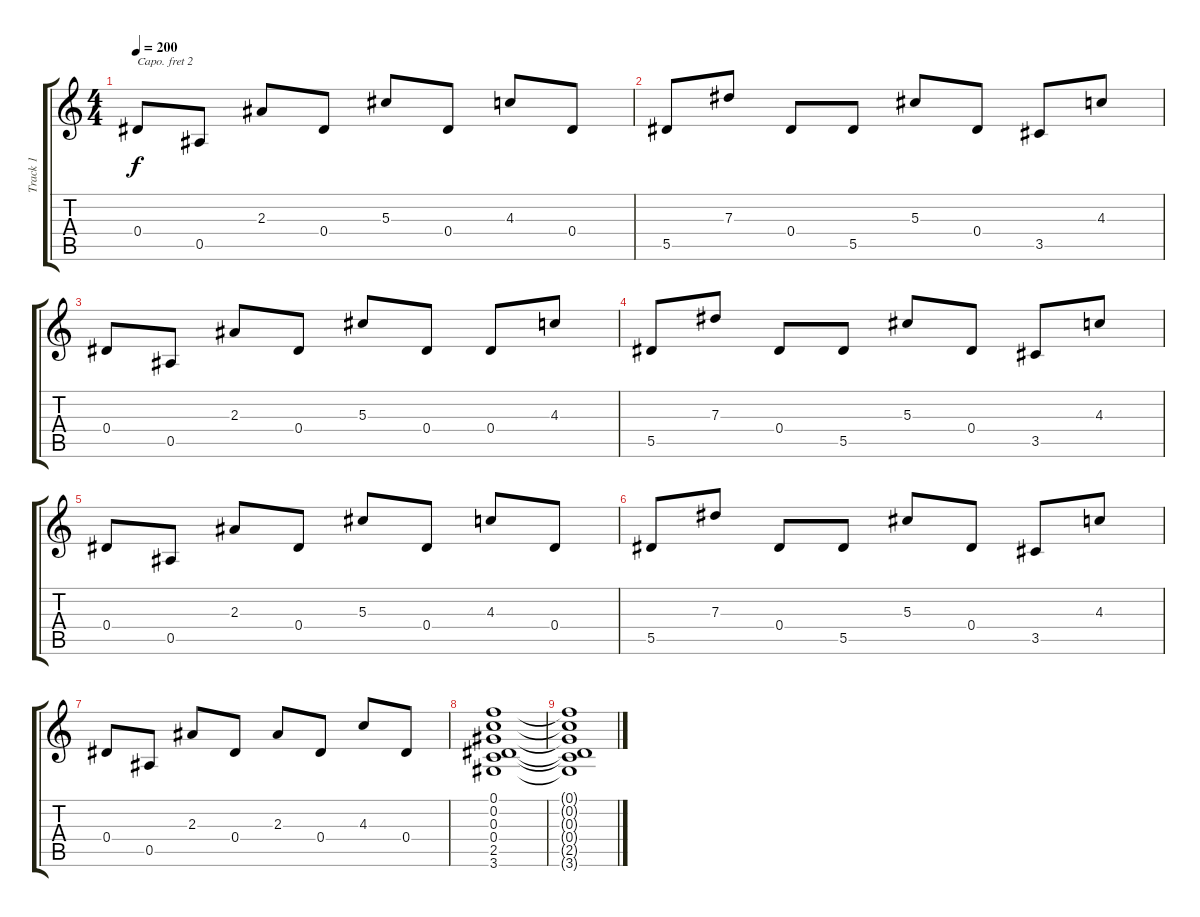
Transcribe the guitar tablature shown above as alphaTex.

\track ("Track 1" "Track 1") {instrument acousticguitarsteel}
\staff {score tabs}
\capo 2
\tuning (Eb4 Bb3 Gb3 Db3 Ab2 Eb2) {hide}
\ts (4 4)
\tempo 200
\clef g2
\ks c
0.4.8{dy f} 0.5.8 2.3.8 0.4.8 5.3.8 0.4.8 4.3.8 0.4.8 |
5.5.8 7.3.8 0.4.8 5.5.8 5.3.8 0.4.8 3.5.8 4.3.8 |
0.4.8 0.5.8 2.3.8 0.4.8 5.3.8 0.4.8 0.4.8 4.3.8 |
5.5.8 7.3.8 0.4.8 5.5.8 5.3.8 0.4.8 3.5.8 4.3.8 |
0.4.8 0.5.8 2.3.8 0.4.8 5.3.8 0.4.8 4.3.8 0.4.8 |
5.5.8 7.3.8 0.4.8 5.5.8 5.3.8 0.4.8 3.5.8 4.3.8 |
0.4.8 0.5.8 2.3.8 0.4.8 2.3.8 0.4.8 4.3.8 0.4.8 |
(0.1 0.2 0.3 0.4 2.5 3.6).1 |
(0.1{t} 0.2{t} 0.3{t} 0.4{t} 2.5{t} 3.6{t}).1
